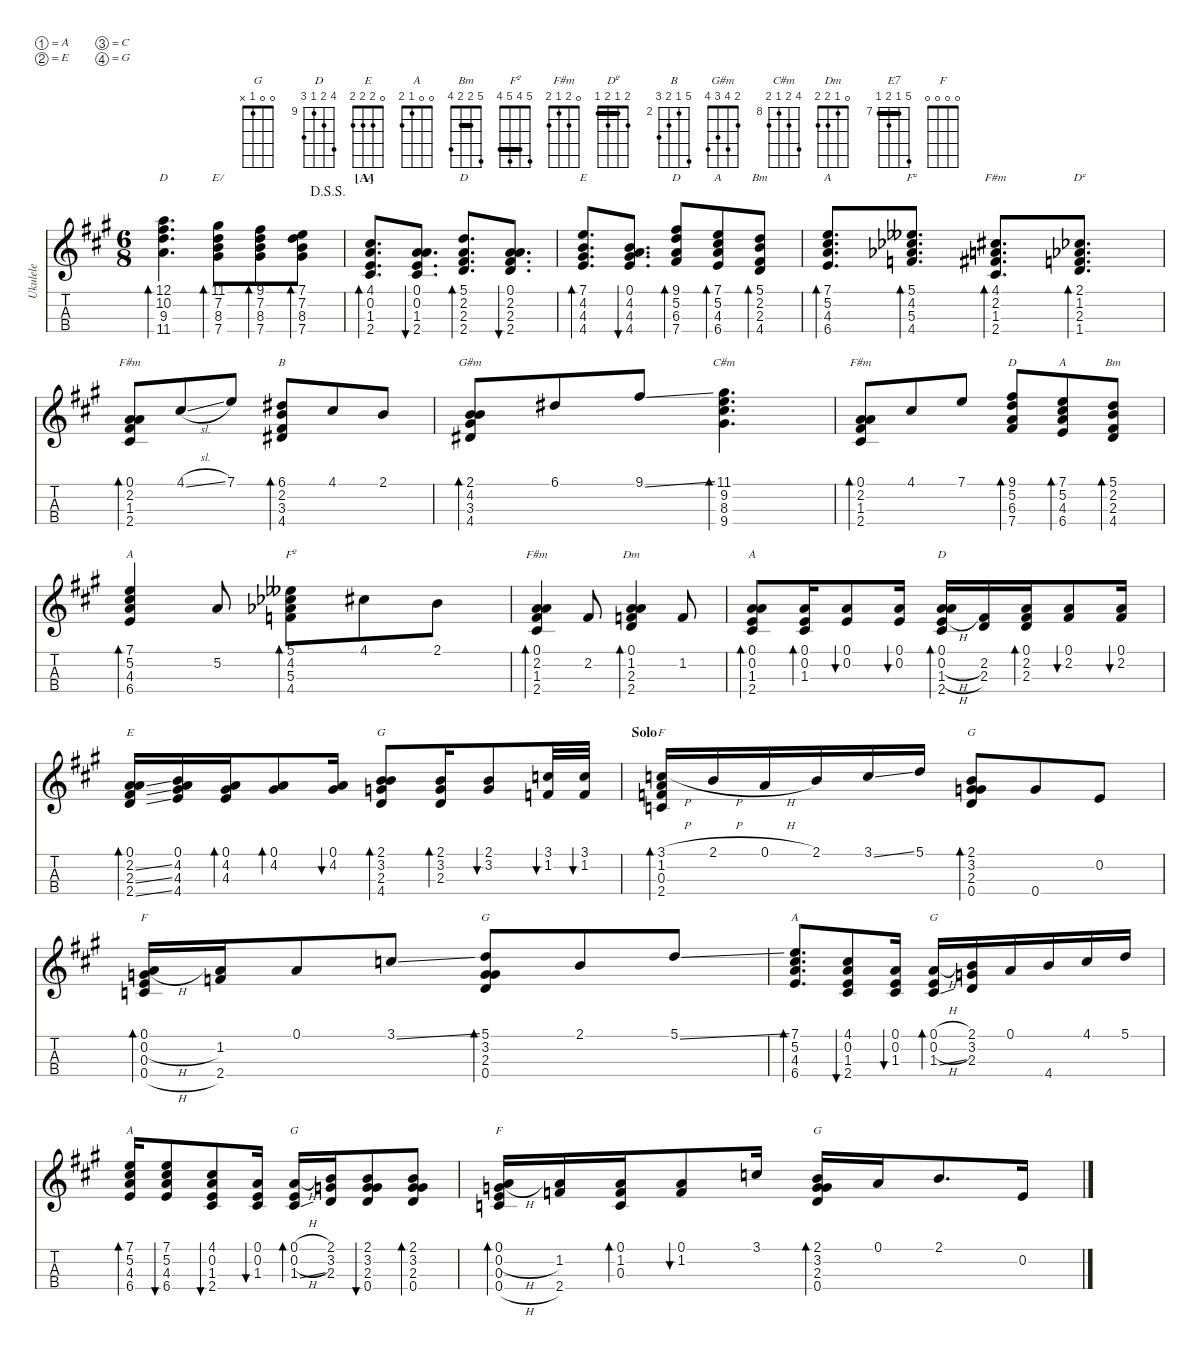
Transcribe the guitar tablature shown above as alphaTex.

\defaultSystemsLayout 4
\hideDynamics
\bracketExtendMode nobrackets
\otherSystemsTrackNameOrientation horizontal
\defaultBarNumberDisplay Hide
\track ("Ukulele" "Ukulele") {defaultSystemsLayout 4 instrument acousticguitarnylon}
\staff {score tabs}
\tuning (A4 E4 C4 G4)
\displaytranspose 0
\chord ("G" 2 3 2 0) {barre 2}
\chord ("D" 5 2 2 2) {barre (2 2)}
\chord ("E" 7 4 4 4) {firstfret 4 barre (4 4)}
\chord ("A" 4 0 1 2)
\chord ("D" 9 5 6 7) {firstfret 5}
\chord ("A" 7 5 4 6) {firstfret 4}
\chord ("Bm" 5 2 2 4) {barre 2}
\chord ("Fº" 5 4 5 4) {barre 4}
\chord ("F#m" 4 2 1 2)
\chord ("Dº" 2 1 2 1) {barre 1}
\chord ("F#m" 0 2 1 2)
\chord ("B" 6 2 3 4) {firstfret 2}
\chord ("G#m" 2 4 3 4)
\chord ("C#m" 11 9 8 9) {firstfret 8}
\chord ("Dm" 0 1 2 2)
\chord ("A" 0 0 1 2)
\chord ("D" 0 0 1 2)
\chord ("E" 0 2 2 2)
\chord ("G" 2 3 2 4) {barre 2}
\chord ("D" 12 10 9 11) {firstfret 9}
\chord ("E7" 11 7 8 7) {firstfret 7 barre 7}
\chord ("F" 3 1 0 2)
\chord ("F" 0 0 0 0)
\chord ("G" 5 3 2 0)
\chord ("G" 0 0 1 x)
\ts (6 8)
\jump dalsegnosegno
\tempo (80 hide)
\clef g2
\ks a
(12.1{acc forcenatural} 10.2{acc forcenatural} 9.3{acc forcenatural} 11.4{acc #}).4{d bd 30 ch "D" dy mf beam Down} (8.3{acc #} 7.2{acc forcenatural} 7.4{acc forcenatural} 11.1{acc #}).8{bd 30 ch "E7" beam Down} (8.3{acc #} 7.2{acc forcenatural} 7.4{acc forcenatural} 9.1{acc #}).8{bd 30 beam Down} (8.3{acc #} 7.2{acc forcenatural} 7.4{acc forcenatural} 7.1{acc forcenatural}).8{bd 30 beam Down} |
\section ("A" "")
(1.3{acc #} 0.2{acc forcenatural} 4.1{acc #} 2.4{acc forcenatural}).8{d bd 30 ch "A" beam Up} (0.1{acc forcenatural} 0.2{acc forcenatural} 1.3{acc #} 2.4{acc forcenatural}).8{d bu 30 beam Up} (2.3{acc forcenatural} 2.2{acc #} 5.1{acc forcenatural} 2.4{acc forcenatural}).8{d bd 30 ch "D" beam Up} (0.1{acc forcenatural} 2.2{acc #} 2.3{acc forcenatural} 2.4{acc forcenatural}).8{d bu 30 beam Up} |
(4.3{acc forcenatural} 4.2{acc #} 7.1{acc forcenatural} 4.4{acc forcenatural}).8{d bd 30 ch "E" beam Up} (0.1{acc forcenatural} 4.3{acc forcenatural} 4.2{acc #} 4.4{acc forcenatural}).8{d bu 30 beam Up} (6.3{acc #} 5.2{acc forcenatural} 7.4{acc forcenatural} 9.1{acc #}).8{bd 30 ch "D" beam Up} (4.3{acc forcenatural} 5.2{acc forcenatural} 6.4{acc #} 7.1{acc forcenatural}).8{bd 30 ch "A" beam Up} (2.3{acc forcenatural} 2.2{acc #} 4.4{acc forcenatural} 5.1{acc forcenatural}).8{bd 30 ch "Bm" beam Up} |
(4.3{acc forcenatural} 5.2{acc forcenatural} 6.4{acc #} 7.1{acc forcenatural}).8{d bd 30 ch "A" beam Up} (4.2{acc b} 4.4{acc b} 5.1{acc bb} 5.3{acc forcenatural}).8{d bd 30 ch "Fº" beam Up} (1.3{acc #} 2.2{acc #} 4.1{acc #} 2.4{acc forcenatural}).8{d bd 30 ch "F#m" beam Up} (1.2{acc forcenatural} 1.4{acc b} 2.1{acc b} 2.3{acc forcenatural}).8{d bd 30 ch "Dº" beam Up} |
(1.3{acc #} 2.2{acc #} 0.1{acc forcenatural} 2.4{acc forcenatural}).8{bd 30 ch "F#m" beam Up} 4.1{sl acc #}.8{beam Up} 7.1{acc forcenatural}.8{beam Up} (6.1{acc #} 3.3{acc #} 2.2{acc #} 4.4{acc forcenatural}).8{bd 30 ch "B" beam Up} 4.1{acc #}.8{beam Up} 2.1{acc forcenatural}.8{beam Up} |
(2.1{acc forcenatural} 4.2{acc #} 3.3{acc #} 4.4{acc forcenatural}).8{bd 30 ch "G#m" beam Up} 6.1{acc #}.8{beam Up} 9.1{ss acc #}.8{beam Up} (11.1{acc #} 8.3{acc #} 9.2{acc #} 9.4{acc forcenatural}).4{d bd 30 ch "C#m" beam Down} |
(1.3{acc #} 2.2{acc #} 0.1{acc forcenatural} 2.4{acc forcenatural}).8{bd 30 ch "F#m" beam Up} 4.1{acc #}.8{beam Up} 7.1{acc forcenatural}.8{beam Up} (6.3{acc #} 5.2{acc forcenatural} 7.4{acc forcenatural} 9.1{acc #}).8{bd 30 ch "D" beam Up} (4.3{acc forcenatural} 5.2{acc forcenatural} 6.4{acc #} 7.1{acc forcenatural}).8{bd 30 ch "A" beam Up} (2.3{acc forcenatural} 2.2{acc #} 4.4{acc forcenatural} 5.1{acc forcenatural}).8{bd 30 ch "Bm" beam Up} |
(4.3{acc forcenatural} 5.2{acc forcenatural} 6.4{acc #} 7.1{acc forcenatural}).4{bd 30 ch "A" beam Up} 5.2{acc forcenatural}.8{beam Up} (4.2{acc b} 4.4{acc b} 5.1{acc bb} 5.3{acc forcenatural}).8{bd 30 ch "Fº" beam Down} 4.1{acc #}.8{beam Down} 2.1{acc forcenatural}.8{beam Down} |
(1.3{acc #} 2.2{acc #} 0.1{acc forcenatural} 2.4{acc forcenatural}).4{bd 30 ch "F#m" beam Up} 2.2{acc #}.8{beam Up} (1.2{acc forcenatural} 0.1{acc forcenatural} 2.4{acc forcenatural} 2.3{acc forcenatural}).4{bd 30 ch "Dm" beam Up} 1.2{acc forcenatural}.8{beam Up} |
(1.3{acc #} 0.2{acc forcenatural} 0.1{acc forcenatural} 2.4{acc forcenatural}).8{bd 30 ch "A" beam Up} (0.1{acc forcenatural} 0.2{acc forcenatural} 1.3{acc #}).16{bd 30 beam Up} (0.2{acc forcenatural} 0.1{acc forcenatural}).8{bu 30 beam Up} (0.2{acc forcenatural} 0.1{acc forcenatural}).16{bu 30 beam Up} (1.3{h acc #} 0.2{h acc forcenatural} 0.1{acc forcenatural} 2.4{acc forcenatural}).16{bd 30 ch "D" beam Up} (2.2{acc #} 2.3{acc forcenatural}).16{beam Up} (2.3{acc forcenatural} 2.2{acc #} 0.1{acc forcenatural}).16{bd 30 beam Up} (0.1{acc forcenatural} 2.2{acc #}).8{bu 30 beam Up} (0.1{acc forcenatural} 2.2{acc #}).16{bu 30 beam Up} |
(2.3{ss acc forcenatural} 2.2{ss acc #} 0.1{acc forcenatural} 2.4{ss acc forcenatural}).16{bd 30 ch "E" beam Up} (4.3{acc forcenatural} 4.2{acc #} 4.4{acc forcenatural} 0.1{acc forcenatural}).16{beam Up} (4.3{acc forcenatural} 4.2{acc #} 0.1{acc forcenatural}).16{bd 30 beam Up} (0.1{acc forcenatural} 4.2{acc #}).8{bd 30 beam Up} (0.1{acc forcenatural} 4.2{acc #}).16{bu 30 beam Up} (2.1{acc forcenatural} 4.4{acc forcenatural} 2.3{acc forcenatural} 3.2{acc forcenatural}).8{bd 30 ch "G" beam Up} (2.1{acc forcenatural} 2.3{acc forcenatural} 3.2{acc forcenatural}).16{bd 30 beam Up} (2.1{acc forcenatural} 3.2{acc forcenatural}).8{bu 30 beam Up} (3.1{acc forcenatural} 1.2{acc forcenatural}).32{bu 30 beam Up} (3.1{acc forcenatural} 1.2{acc forcenatural}).32{bu 30 beam Up} |
\section ("" "Solo")
(3.1{h acc forcenatural} 1.2{acc forcenatural} 2.4{acc forcenatural} 0.3{acc forcenatural}).16{bd 30 ch "F" beam Up} 2.1{h acc forcenatural}.16{beam Up} 0.1{h acc forcenatural}.16{beam Up} 2.1{acc forcenatural}.16{beam Up} 3.1{ss acc forcenatural}.16{beam Up} 5.1{acc forcenatural}.16{beam Up} (3.2{acc forcenatural} 0.4{acc forcenatural} 2.1{acc forcenatural} 2.3{acc forcenatural}).8{bd 30 ch "G" beam Up} 0.4{acc forcenatural}.8{beam Up} 0.2{acc forcenatural}.8{beam Up} |
(0.3{acc forcenatural} 0.2{h acc forcenatural} 0.4{h acc forcenatural} 0.1{acc forcenatural}).16{bd 30 ch "F" beam Up} (1.2{acc forcenatural} 2.4{acc forcenatural}).16{beam Up} 0.1{acc forcenatural}.8{beam Up} 3.1{ss acc forcenatural}.8{beam Up} (5.1{acc forcenatural} 3.2{acc forcenatural} 0.4{acc forcenatural} 2.3{acc forcenatural}).8{bd 30 ch "G" beam Up} 2.1{acc forcenatural}.8{beam Up} 5.1{ss acc forcenatural}.8{beam Up} |
(4.3{acc forcenatural} 5.2{acc forcenatural} 6.4{acc #} 7.1{acc forcenatural}).8{d bd 30 ch "A" beam Up} (4.1{acc #} 1.3{acc #} 0.2{acc forcenatural} 2.4{acc forcenatural}).8{bu 30 beam Up} (0.1{acc forcenatural} 0.2{acc forcenatural} 1.3{acc #}).16{bu 30 beam Up} (1.3{ss acc #} 0.2{h acc forcenatural} 0.1{h acc forcenatural}).16{bd 30 ch "G" beam Up} (2.1{acc forcenatural} 3.2{acc forcenatural} 2.3{acc forcenatural}).16{beam Up} 0.1{acc forcenatural}.16{beam Up} 4.4{acc forcenatural}.16{beam Up} 4.1{acc #}.16{beam Up} 5.1{acc forcenatural}.16{beam Up} |
(4.3{acc forcenatural} 5.2{acc forcenatural} 6.4{acc #} 7.1{acc forcenatural}).16{bd 30 ch "A" beam Up} (4.3{acc forcenatural} 5.2{acc forcenatural} 6.4{acc #} 7.1{acc forcenatural}).8{bu 30 beam Up} (4.1{acc #} 1.3{acc #} 0.2{acc forcenatural} 2.4{acc forcenatural}).8{bu 30 beam Up} (0.1{acc forcenatural} 0.2{acc forcenatural} 1.3{acc #}).16{bu 30 beam Up} (1.3{ss acc #} 0.2{h acc forcenatural} 0.1{h acc forcenatural}).16{bd 30 ch "G" beam Up} (2.1{acc forcenatural} 3.2{acc forcenatural} 2.3{acc forcenatural}).16{beam Up} (0.4{acc forcenatural} 3.2{acc forcenatural} 2.3{acc forcenatural} 2.1{acc forcenatural}).8{bu 30 beam Up} (0.4{acc forcenatural} 3.2{acc forcenatural} 2.3{acc forcenatural} 2.1{acc forcenatural}).8{bd 30 beam Up} |
(0.3{acc forcenatural} 0.2{h acc forcenatural} 0.4{h acc forcenatural} 0.1{acc forcenatural}).16{bd 30 ch "F" beam Up} (1.2{acc forcenatural} 2.4{acc forcenatural}).16{beam Up} (0.1{acc forcenatural} 1.2{acc forcenatural} 0.3{acc forcenatural}).16{bd 30 beam Up} (0.1{acc forcenatural} 1.2{acc forcenatural}).8{bu 30 beam Up} 3.1{acc forcenatural}.16{beam Up} (0.4{acc forcenatural} 3.2{acc forcenatural} 2.3{acc forcenatural} 2.1{acc forcenatural}).16{bd 30 ch "G" beam Up} 0.1{acc forcenatural}.16{beam Up} 2.1{acc forcenatural}.8{d beam Up} 0.2{acc forcenatural}.16{beam Up}
